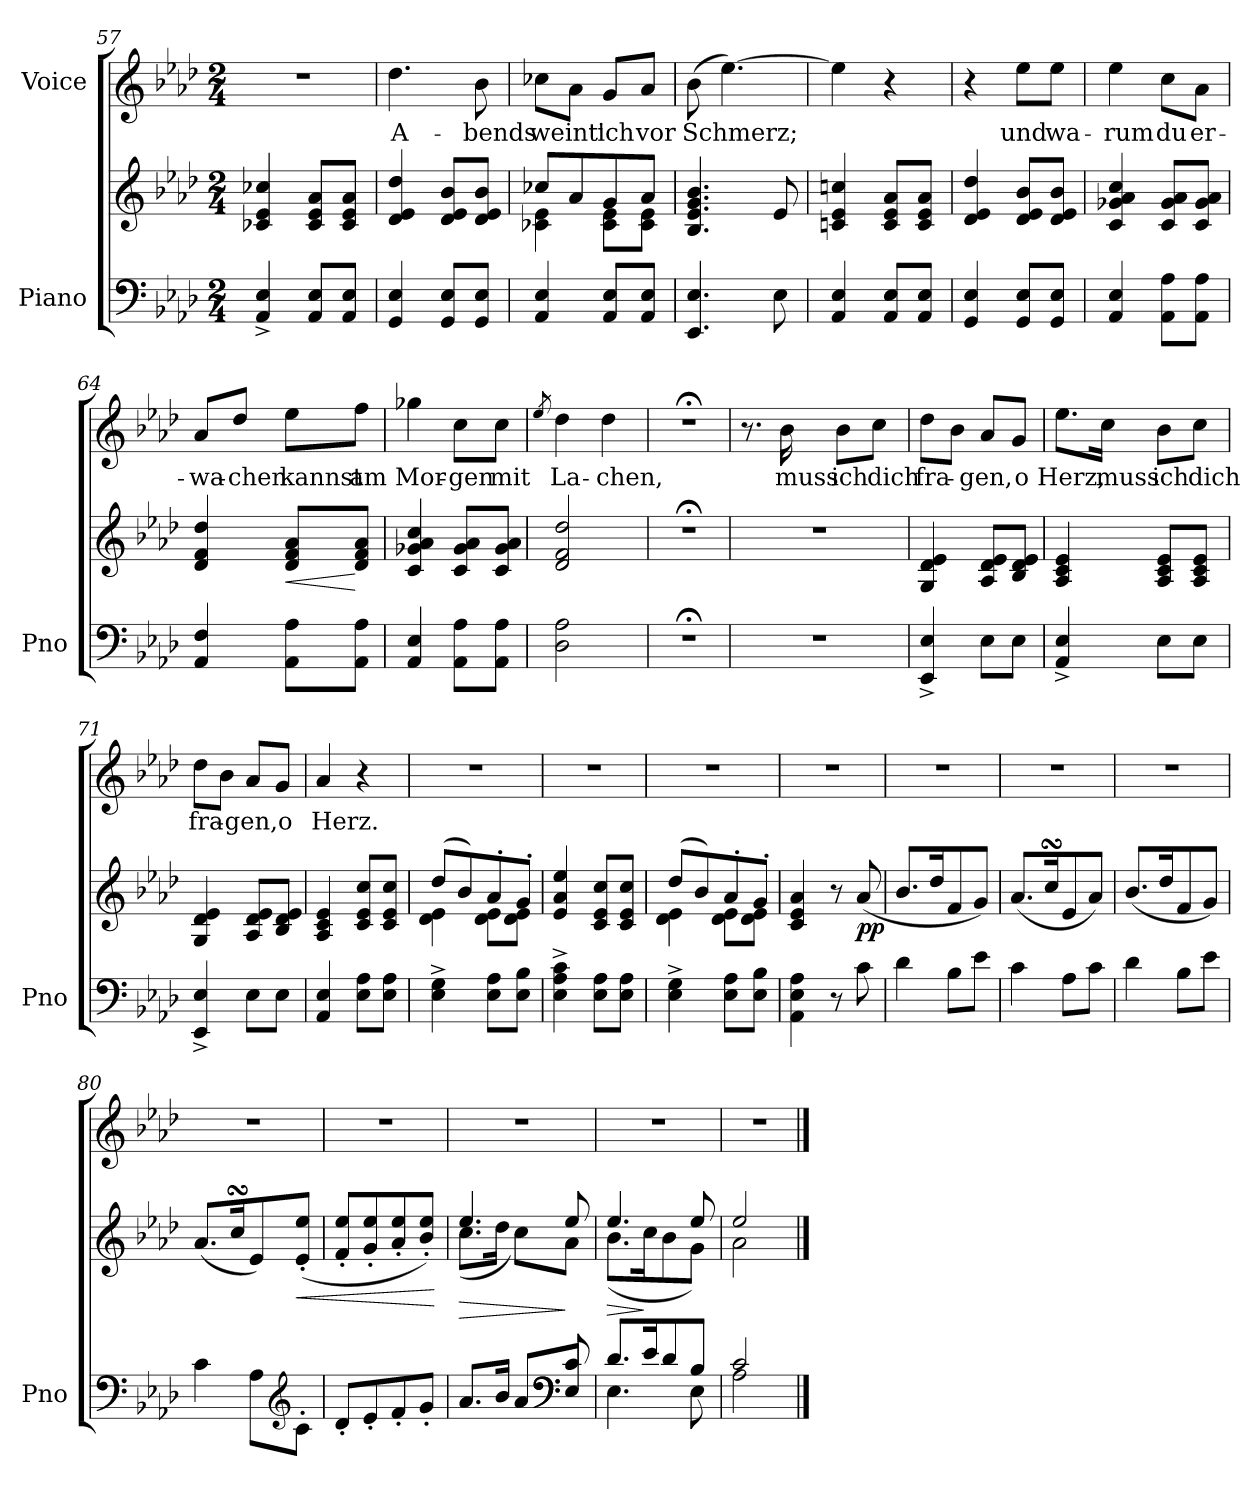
**kern	**kern	**dynam	**kern	**text
*part2	*part2	*part2	*part1	*part1
*staff3	*staff2	*staff2/3	*staff1	*staff1
*I"Piano	*	*	*I"Voice	*
*I'Pno	*	*	*	*
*clefF4	*clefG2	*	*clefG2	*
*k[b-e-a-d-]	*k[b-e-a-d-]	*	*k[b-e-a-d-]	*
*M2/4	*M2/4	*	*M2/4	*
=57	=57	=57	=57	=57
4AA-/^ 4E-/^	4c-X/ 4e-/ 4cc-X/	.	2r	.
8AA-/ 8E-/L	8c-/ 8e-/ 8a-/L	.	.	.
8AA-/ 8E-/J	8c-/ 8e-/ 8a-/J	.	.	.
!!LO:PB:g=z
=58	=58	=58	=58	=58
!	!	!	!	!LO:LY:b
4GG/ 4E-/	4d-/ 4e-/ 4dd-/	.	4.dd-\	A-
8GG/ 8E-/L	8d-/ 8e-/ 8b-/L	.	.	.
!	!	!	!	!LO:LY:b
8GG/ 8E-/J	8d-/ 8e-/ 8b-/J	.	8b-\	-bends
=59	=59	=59	=59	=59
*	*^	*	*	*
!	!	!	!	!	!LO:LY:b
4AA-/ 4E-/	8cc-X/L	4c-X\ 4e-\	.	8cc-X\L	weint'
.	8a-/	.	.	8a-\J	.
!	!	!	!	!	!LO:LY:b
8AA-/ 8E-/L	8g/	8c-\ 8e-\L	.	8g/L	ich
!	!	!	!	!	!LO:LY:b
8AA-/ 8E-/J	8a-/J	8c-\ 8e-\J	.	8a-/J	vor
=60	=60	=60	=60	=60	=60
!	!	!	!	!	!LO:LY:b
*	*v	*v	*	*	*
4.EE-/ 4.E-/	4.B-/ 4.e-/ 4.g/ 4.b-/	.	(>8b-\	Schmerz;
.	.	.	[4.ee-\)	.
8E-\	8e-/	.	.	.
=61	=61	=61	=61	=61
4AA-/ 4E-/	4cn/ 4e-/ 4ccn/	.	4ee-\]	.
8AA-/ 8E-/L	8c/ 8e-/ 8a-/L	.	4r	.
8AA-/ 8E-/J	8c/ 8e-/ 8a-/J	.	.	.
=62	=62	=62	=62	=62
4GG/ 4E-/	4d-/ 4e-/ 4dd-/	.	4r	.
!	!	!	!	!LO:LY:b
8GG/ 8E-/L	8d-/ 8e-/ 8b-/L	.	8ee-\L	und
!	!	!	!	!LO:LY:b
8GG/ 8E-/J	8d-/ 8e-/ 8b-/J	.	8ee-\J	wa-
=63	=63	=63	=63	=63
!	!	!	!	!LO:LY:b
4AA-/ 4E-/	4c/ 4g-X/ 4a-/ 4cc/	.	4ee-\	-rum
!	!	!	!	!LO:LY:b
8AA-\ 8A-\L	8c/ 8g-/ 8a-/L	.	8cc\L	du
!	!	!	!	!LO:LY:b
8AA-\ 8A-\J	8c/ 8g-/ 8a-/J	.	8a-\J	er-
!!LO:LB:g=z
=64	=64	=64	=64	=64
!	!	!	!	!LO:LY:b
4AA-/ 4F/	4d-/ 4f/ 4dd-/	.	8a-/L	-wa-
!	!	!	!	!LO:LY:b
.	.	.	8dd-/J	-chen
!	!	!LO:HP:b	!	!LO:LY:b
8AA-\ 8A-\L	8d-/ 8f/ 8a-/L	<	8ee-\L	kannst
!	!	!	!	!LO:LY:b
8AA-\ 8A-\J	8d-/ 8f/ 8a-/J	[	8ff\J	am
=65	=65	=65	=65	=65
!	!	!	!	!LO:LY:b
4AA-/ 4E-/	4c/ 4g-X/ 4a-/ 4cc/	.	4gg-X\	Mor-
!	!	!	!	!LO:LY:b
8AA-\ 8A-\L	8c/ 8g-/ 8a-/L	.	8cc\L	-gen
!	!	!	!	!LO:LY:b
8AA-\ 8A-\J	8c/ 8g-/ 8a-/J	.	8cc\J	mit
=66	=66	=66	=66	=66
.	.	.	8qee-/	.
!	!	!	!	!LO:LY:b
2D-\ 2A-\	2d-/ 2f/ 2dd-/	.	4dd-\	La-
!	!	!	!	!LO:LY:b
.	.	.	4dd-\	-chen,
=67	=67	=67	=67	=67
2r;<	2r;<	.	2r;<	.
=68	=68	=68	=68	=68
2r	2r	.	8.r	.
!	!	!	!	!LO:LY:b
.	.	.	16b-\	muss
!	!	!	!	!LO:LY:b
.	.	.	8b-\L	ich
!	!	!	!	!LO:LY:b
.	.	.	8cc\J	dich
!!LO:LB:g=z
=69	=69	=69	=69	=69
!	!	!	!	!LO:LY:b
4EE-/^ 4E-/^	4G/ 4d-/ 4e-/	.	8dd-\L	fra-
.	.	.	8b-\J	.
!	!	!	!	!LO:LY:b
8E-\L	8A-/ 8d-/ 8e-/L	.	8a-/L	-gen,
!	!	!	!	!LO:LY:b
8E-\J	8B-/ 8d-/ 8e-/J	.	8g/J	o
=70	=70	=70	=70	=70
!	!	!	!	!LO:LY:b
4AA-/^ 4E-/^	4A-/ 4c/ 4e-/	.	8.ee-\L	Herz,
!	!	!	!	!LO:LY:b
.	.	.	16cc\Jk	muss
!	!	!	!	!LO:LY:b
8E-\L	8A-/ 8c/ 8e-/L	.	8b-\L	ich
!	!	!	!	!LO:LY:b
8E-\J	8A-/ 8c/ 8e-/J	.	8cc\J	dich
=71	=71	=71	=71	=71
!	!	!	!	!LO:LY:b
4EE-/^ 4E-/^	4G/ 4d-/ 4e-/	.	8dd-\L	fra-
.	.	.	8b-\J	.
!	!	!	!	!LO:LY:b
8E-\L	8A-/ 8d-/ 8e-/L	.	8a-/L	-gen,
!	!	!	!	!LO:LY:b
8E-\J	8B-/ 8d-/ 8e-/J	.	8g/J	o
=72	=72	=72	=72	=72
!	!	!	!	!LO:LY:b
4AA-/ 4E-/	4A-/ 4c/ 4e-/	.	4a-/	Herz.
8E-\ 8A-\L	8c/ 8e-/ 8cc/L	.	4r	.
8E-\ 8A-\J	8c/ 8e-/ 8cc/J	.	.	.
=73	=73	=73	=73	=73
*	*^	*	*	*
4E-\^ 4G\^	(>8dd-/L	4d-\ 4e-\	.	2r	.
.	8b-/)	.	.	.	.
8E-\ 8A-\L	8a-'/	8d-\ 8e-\L	.	.	.
8E-\ 8B-\J	8g'/J	8d-\ 8e-\J	.	.	.
*	*v	*v	*	*	*
!!LO:LB:g=z
=74	=74	=74	=74	=74
4E-\^ 4A-\^ 4c\^	4e-/ 4a-/ 4ee-/	.	2r	.
8E-\ 8A-\L	8c/ 8e-/ 8cc/L	.	.	.
8E-\ 8A-\J	8c/ 8e-/ 8cc/J	.	.	.
=75	=75	=75	=75	=75
*	*^	*	*	*
4E-\^ 4G\^	(>8dd-/L	4d-\ 4e-\	.	2r	.
.	8b-/)	.	.	.	.
8E-\ 8A-\L	8a-'/	8d-\ 8e-\L	.	.	.
8E-\ 8B-\J	8g'/J	8d-\ 8e-\J	.	.	.
*	*v	*v	*	*	*
=76	=76	=76	=76	=76
4AA-\ 4E-\ 4A-\	4c/ 4e-/ 4a-/	.	2r	.
8r	8r	.	.	.
!	!	!LO:DY:b	!	!
8c\	(<8a-/	pp	.	.
=77	=77	=77	=77	=77
4d-\	8.b-/L	.	2r	.
.	16dd-/K	.	.	.
8B-\L	8f/	.	.	.
8e-\J	8g/J)	.	.	.
=78	=78	=78	=78	=78
4c\	(<8.a-/L	.	2r	.
.	16ccsSsS/K	.	.	.
8A-\L	8e-/	.	.	.
8c\J	8a-/J)	.	.	.
=79	=79	=79	=79	=79
4d-\	(<8.b-/L	.	2r	.
.	16dd-/K	.	.	.
8B-\L	8f/	.	.	.
8e-\J	8g/J)	.	.	.
!!LO:PB:g=z
=80	=80	=80	=80	=80
4c\	(<8.a-/L	.	2r	.
.	16ccsSsS/K	.	.	.
8A-\L	8e-/)	.	.	.
*clefG2	*	*	*	*
!	!	!LO:HP:b	!	!
8c'\J	(<8e-/' 8ee-/'J	<	.	.
=81	=81	=81	=81	=81
8d-'/L	8f/' 8ee-/'L	.	2r	.
8e-'/	8g/' 8ee-/'	.	.	.
8f'/	8a-/' 8ee-/'	.	.	.
8g'/J	8b-/' 8ee-/'J)	.	.	.
.	.	[	.	.
=82	=82	=82	=82	=82
*^	*	*	*	*
!	!	!	!LO:HP:b	!	!
*	*	*^	*	*	*
8.a-/L	4.ryy	4.ee-/	(<8.cc\L	>	2r	.
16b-/Jk	.	.	16dd-\Jk	.	.	.
8a-/L	.	.	8cc\L)	.	.	.
*clefF4	*	*	*	*	*	*
8E-/J	8c/	8ee-/	8a-\J	]	.	.
=83	=83	=83	=83	=83	=83	=83
!	!	!	!	!LO:HP:b	!	!
8.d-/L	4.E-\	4.ee-/	(<8.b-\L	>	2r	.
16e-/K	.	.	16cc\K	]	.	.
8d-/	.	.	8b-\	.	.	.
8B-/J	8E-\	8ee-/	8g\J)	.	.	.
=84	=84	=84	=84	=84	=84	=84
2c/	2A-\	2ee-/	2a-\	.	2r	.
*v	*v	*	*	*	*	*
*	*v	*v	*	*	*
==	==	==	==	==
*-	*-	*-	*-	*-
